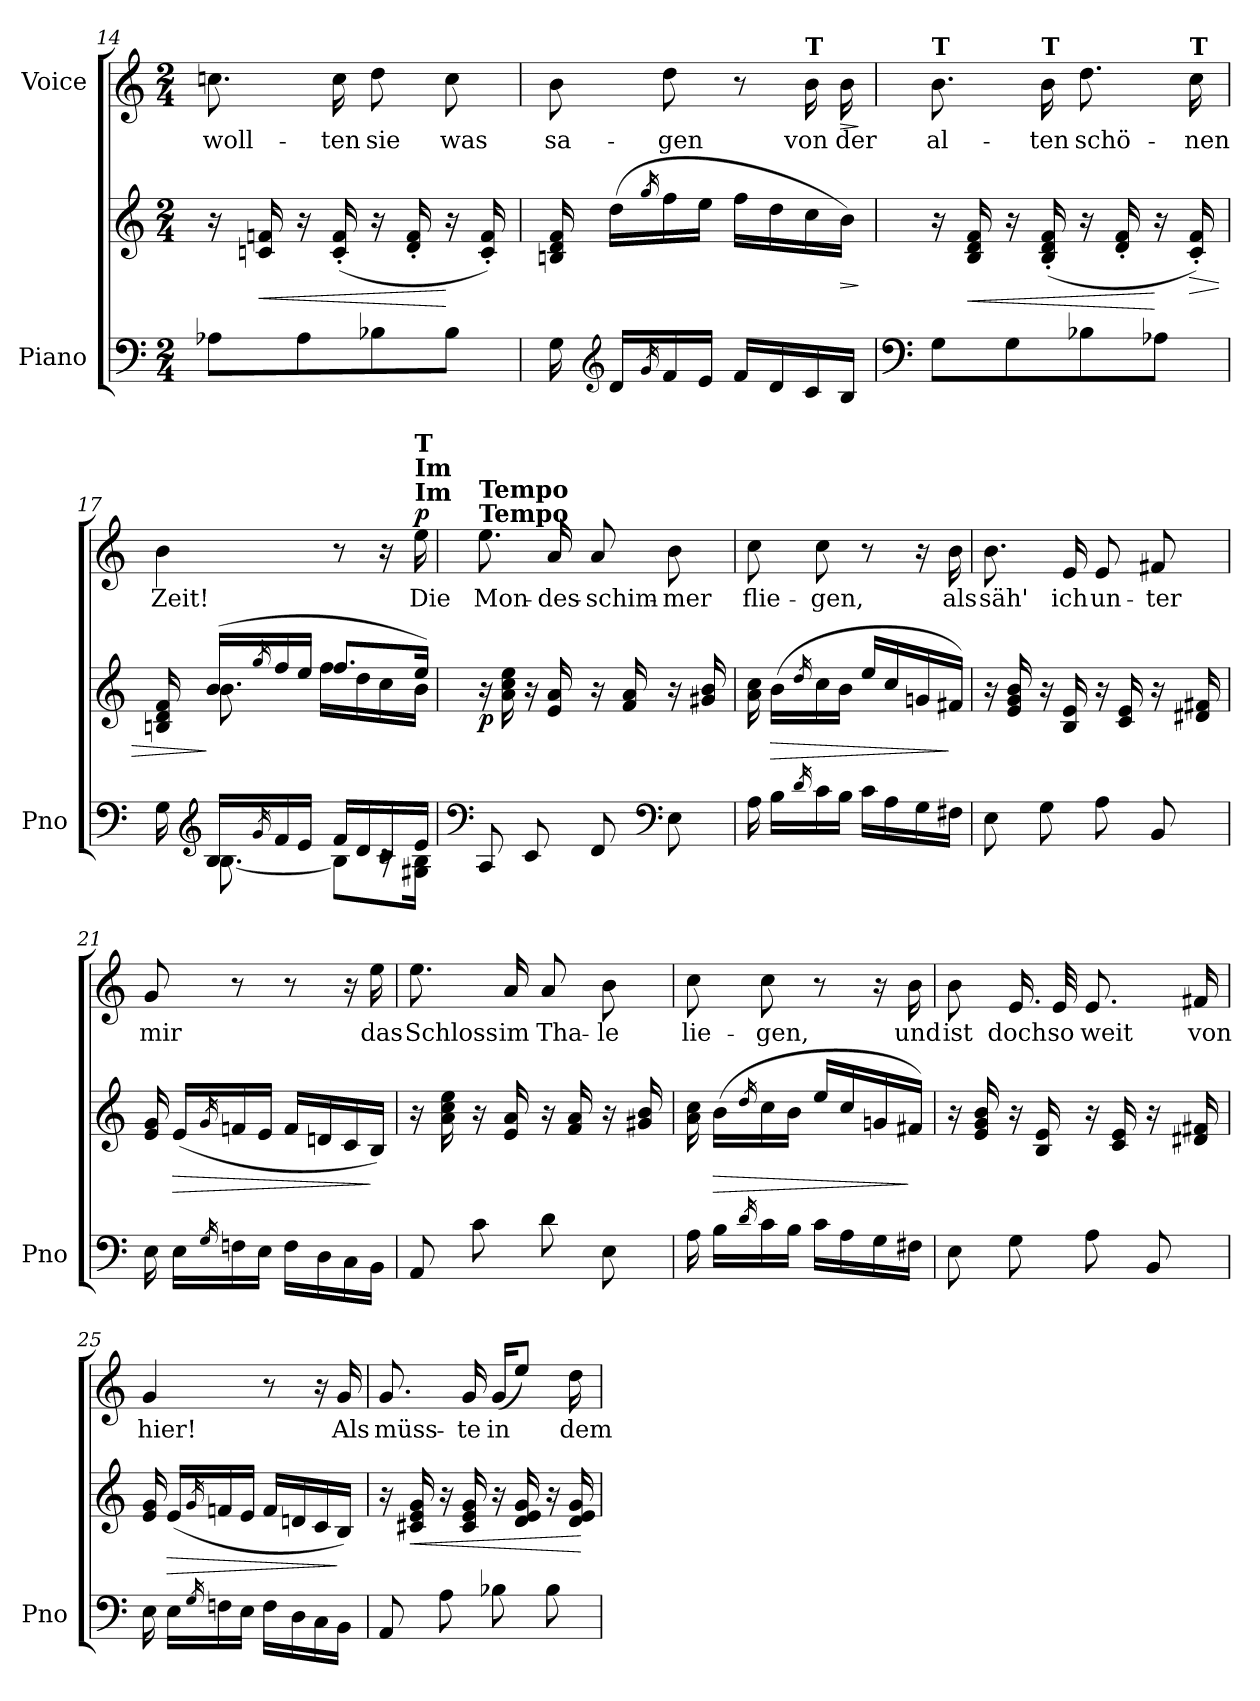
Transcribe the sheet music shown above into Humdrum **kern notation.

**kern	**kern	**dynam	**kern	**text	**dynam
*part2	*part2	*part2	*part1	*part1	*part1
*staff3	*staff2	*staff2/3	*staff1	*staff1	*staff1
*I"Piano	*	*	*I"Voice	*	*
*I'Pno	*	*	*	*	*
!!LO:LB:g=z
*clefF4	*clefG2	*	*clefG2	*	*
*k[]	*k[]	*	*k[]	*	*
*M2/4	*M2/4	*	*M2/4	*	*
=14	=14	=14	=14	=14	=14
!	!	!	!	!LO:LY:b	!
8A-X\L	16r	.	8.ccn\	woll-	.
!	!	!LO:HP:b	!	!	!
.	16cn/ 16fn/	<	.	.	.
8A-\	16r	.	.	.	.
!	!	!	!	!LO:LY:b	!
.	(>16c/' 16f/'	.	16cc\	-ten	.
!	!	!	!	!LO:LY:b	!
8B-X\	16r	.	8dd\	sie	.
.	16d/' 16f/'	.	.	.	.
!	!	!	!	!LO:LY:b	!
8B-\J	16r	[	8cc\	was	.
.	16c/' 16f/')	.	.	.	.
=15	=15	=15	=15	=15	=15
!	!	!	!	!LO:LY:b	!
16G\	16Bn/ 16d/ 16f/	.	8b\	sa-	.
*clefG2	*	*	*	*	*
16d/LL	(16dd\LL	.	.	.	.
16qg/	16qgg/	.	.	.	.
!	!	!	!	!LO:LY:b	!
16f/	16ff\	.	8dd\	-gen	.
16e/JJ	16ee\JJ	.	.	.	.
16f/LL	16ff\LL	.	8r	.	.
16d/	16dd\	.	.	.	.
!	!	!	!LO:TX:a:B:t=T	!	!
!	!	!	!	!LO:LY:b	!
16c/	16cc\	.	16b\	von	.
!	!	!LO:HP:b	!	!LO:LY:b	!LO:HP:b
16B/JJ	16b\JJ)	>	16b\	der	>
.	.	]	.	.	]
=16	=16	=16	=16	=16	=16
*clefF4	*	*	*	*	*
!	!	!	!LO:TX:a:B:t=T	!	!
!	!	!	!	!LO:LY:b	!
8G\L	16r	.	8.b\	al-	.
!	!	!LO:HP:b	!	!	!
.	16B/ 16d/ 16f/	<	.	.	.
8G\	16r	.	.	.	.
!	!	!	!LO:TX:a:B:t=T	!	!
!	!	!	!	!LO:LY:b	!
.	(>16B/' 16d/' 16f/'	.	16b\	-ten	.
!	!	!	!	!LO:LY:b	!
8B-X\	16r	.	8.dd\	schö-	.
.	16d/' 16f/'	.	.	.	.
8A-X\J	16r	[	.	.	.
!	!	!	!LO:TX:a:B:t=T	!	!
!	!	!LO:HP:b	!	!LO:LY:b	!
.	16c/' 16f/')	>	16cc\	-nen	.
=17	=17	=17	=17	=17	=17
*^	*^	*	*	*	*
!	!	!	!	!	!	!LO:LY:b	!
16G\	16ryy	16Bn/ 16d/ 16f/	16ryy	.	4b\	Zeit!	.
*clefG2	*	*	*	*	*	*	*
!LO:N:head=solid	!	!LO:N:head=solid	!	!	!	!	!
16B/LL	[8.B\	(16b/LL	8.b\	]	.	.	.
16qg/	.	16qgg/	.	.	.	.	.
16f/	.	16ff/	.	.	.	.	.
16e/JJ	.	16ee/JJ	.	.	.	.	.
!	!	!	!LO:N:head=solid	!	!	!	!
16f/LL	8B\L]	8.ff/L	16ff\LL	.	8r	.	.
16d/	.	.	16dd\	.	.	.	.
16c/	16rc	.	16cc\	.	16r	.	.
!	!	!	!	!	!LO:TX:a:B:t=Im	!	!
!	!	!	!	!	!LO:TX:a:B:t=Im	!	!
!	!	!	!	!	!LO:TX:a:B:t=T	!	!
!	!	!	!	!	!	!LO:LY:b	!LO:DY:a
16e/JJ	16G#X\ 16B\Jk	16ee/Jk)	16b\JJ	.	16ee\	Die	p
!!LO:PB:g=z
=18	=18	=18	=18	=18	=18	=18	=18
!	!	!	!	!	!LO:TX:a:B:t=Tempo	!	!
!	!	!	!	!	!LO:TX:a:B:t=Tempo	!	!
!	!	!	!	!LO:DY:b	!	!LO:LY:b	!
*v	*v	*	*	*	*	*	*
*	*v	*v	*	*	*	*
8A/	16r	p	8.ee\	Mon-	.
.	16a\ 16cc\ 16ee\	.	.	.	.
8c/	16r	.	.	.	.
!	!	!	!	!LO:LY:b	!
.	16e/ 16a/	.	16a/	-des-	.
!	!	!	!	!LO:LY:b	!
8d/	16r	.	8a/	-schim-	.
.	16f/ 16a/	.	.	.	.
*clefF4	*	*	*	*	*
!	!	!	!	!LO:LY:b	!
8E\	16r	.	8b\	-mer	.
.	16g#X/ 16b/	.	.	.	.
=19	=19	=19	=19	=19	=19
!	!	!	!	!LO:LY:b	!
16A\	16a\ 16cc\	.	8cc\	flie-	.
!	!	!LO:HP:b	!	!	!
16B\LL	(16b\LL	>	.	.	.
16qd/	16qdd/	.	.	.	.
!	!	!	!	!LO:LY:b	!
16c\	16cc\	.	8cc\	-gen,	.
16B\JJ	16b\JJ	.	.	.	.
16c\LL	16ee/LL	.	8r	.	.
16A\	16cc/	.	.	.	.
16G\	16gn/	.	16r	.	.
!	!	!	!	!LO:LY:b	!
16F#X\JJ	16f#X/JJ)	]	16b\	als	.
=20	=20	=20	=20	=20	=20
!	!	!	!	!LO:LY:b	!
8E\	16r	.	8.b\	säh'	.
.	16e/ 16g/ 16b/	.	.	.	.
8G\	16r	.	.	.	.
!	!	!	!	!LO:LY:b	!
.	16B/ 16e/	.	16e/	ich	.
!	!	!	!	!LO:LY:b	!
8A\	16r	.	8e/	un-	.
.	16c/ 16e/	.	.	.	.
!	!	!	!	!LO:LY:b	!
8BB/	16r	.	8f#X/	-ter	.
.	16d#X/ 16f#X/	.	.	.	.
=21	=21	=21	=21	=21	=21
!	!	!	!	!LO:LY:b	!
16E\	16e/ 16g/	.	8g/	mir	.
!	!	!LO:HP:b	!	!	!
16E\LL	(16e/LL	>	.	.	.
16qG/	16qg/	.	.	.	.
16Fn\	16fn/	.	8r	.	.
16E\JJ	16e/JJ	.	.	.	.
16F\LL	16f/LL	.	8r	.	.
16D\	16dn/	.	.	.	.
16C\	16c/	.	16r	.	.
!	!	!	!	!LO:LY:b	!
16BB\JJ	16B/JJ)	]	16ee\	das	.
=22	=22	=22	=22	=22	=22
!	!	!	!	!LO:LY:b	!
8AA/	16r	.	8.ee\	Schloss	.
.	16a\ 16cc\ 16ee\	.	.	.	.
8c\	16r	.	.	.	.
!	!	!	!	!LO:LY:b	!
.	16e/ 16a/	.	16a/	im	.
!	!	!	!	!LO:LY:b	!
8d\	16r	.	8a/	Tha-	.
.	16f/ 16a/	.	.	.	.
!	!	!	!	!LO:LY:b	!
8E\	16r	.	8b\	-le	.
.	16g#X/ 16b/	.	.	.	.
!!LO:LB:g=z
=23	=23	=23	=23	=23	=23
!	!	!	!	!LO:LY:b	!
16A\	16a\ 16cc\	.	8cc\	lie-	.
!	!	!LO:HP:b	!	!	!
16B\LL	(16b\LL	>	.	.	.
16qd/	16qdd/	.	.	.	.
!	!	!	!	!LO:LY:b	!
16c\	16cc\	.	8cc\	-gen,	.
16B\JJ	16b\JJ	.	.	.	.
16c\LL	16ee/LL	.	8r	.	.
16A\	16cc/	.	.	.	.
16G\	16gn/	.	16r	.	.
!	!	!	!	!LO:LY:b	!
16F#X\JJ	16f#X/JJ)	]	16b\	und	.
=24	=24	=24	=24	=24	=24
!	!	!	!	!LO:LY:b	!
8E\	16r	.	8b\	ist	.
.	16e/ 16g/ 16b/	.	.	.	.
!	!	!	!	!LO:LY:b	!
8G\	16r	.	16.e/	doch	.
.	16B/ 16e/	.	.	.	.
!	!	!	!	!LO:LY:b	!
.	.	.	32e/	so	.
!	!	!	!	!LO:LY:b	!
8A\	16r	.	8.e/	weit	.
.	16c/ 16e/	.	.	.	.
8BB/	16r	.	.	.	.
!	!	!	!	!LO:LY:b	!
.	16d#X/ 16f#X/	.	16f#X/	von	.
=25	=25	=25	=25	=25	=25
!	!	!	!	!LO:LY:b	!
16E\	16e/ 16g/	.	4g/	hier!	.
!	!	!LO:HP:b	!	!	!
16E\LL	(16e/LL	>	.	.	.
16qG/	16qg/	.	.	.	.
16Fn\	16fn/	.	.	.	.
16E\JJ	16e/JJ	.	.	.	.
16F\LL	16f/LL	.	8r	.	.
16D\	16dn/	.	.	.	.
16C\	16c/	.	16r	.	.
!	!	!	!	!LO:LY:b	!
16BB\JJ	16B/JJ)	]	16g/	Als	.
=26	=26	=26	=26	=26	=26
!	!	!	!	!LO:LY:b	!
8AA/	16r	.	8.g/	müss-	.
!	!	!LO:HP:b	!	!	!
.	16c#X/ 16e/ 16g/	<	.	.	.
8A\	16r	.	.	.	.
!	!	!	!	!LO:LY:b	!
.	16c#/ 16e/ 16g/	.	16g/	-te	.
!	!	!	!	!LO:LY:b	!
8B-X\	16r	.	(16g/KL	in	.
.	16d/ 16e/ 16g/	.	8ee/J)	.	.
8B-\	16r	.	.	.	.
!	!	!	!	!LO:LY:b	!
.	16d/ 16e/ 16g/	.	16dd\	dem	.
.	.	[	.	.	.
=	=	=	=	=	=
*-	*-	*-	*-	*-	*-
